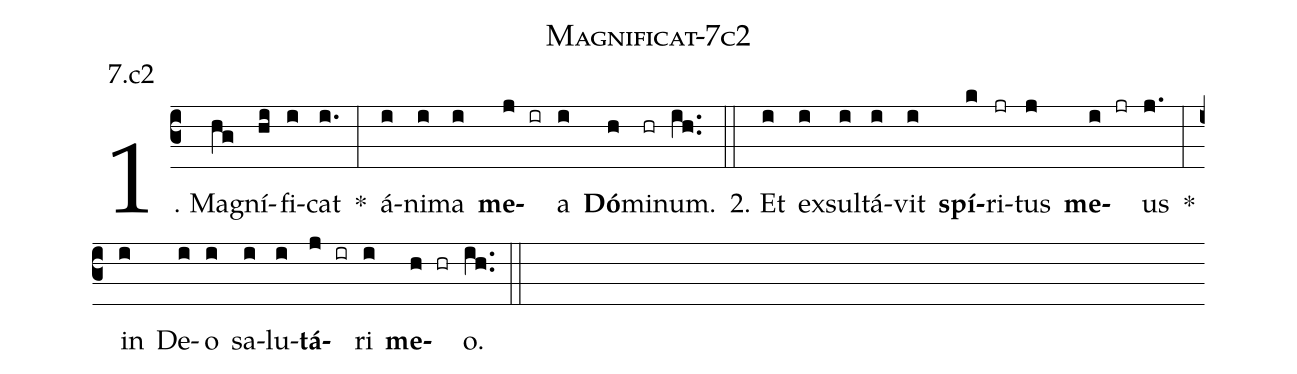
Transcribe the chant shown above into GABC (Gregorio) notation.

name: Magnificat-7c2;
annotation: 7.c2;
%%
(c3)1. Ma(hg)gní(hi)fi(i)cat(i.) *(:) á(i)ni(i)ma(i) <b>me</b>(j ir)a(i) <b>Dó</b>(h)mi(hr)num.(ih..) (::)
2. Et(i) ex(i)sul(i)tá(i)vit(i) <b>spí</b>(k)ri(jr)tus(j) <b>me</b>(i jr)us(j.) *(:) in(i) De(i)o(i) sa(i)lu(i)<b>tá</b>(j ir)ri(i) <b>me</b>(h hr)o.(ih..) (::)
